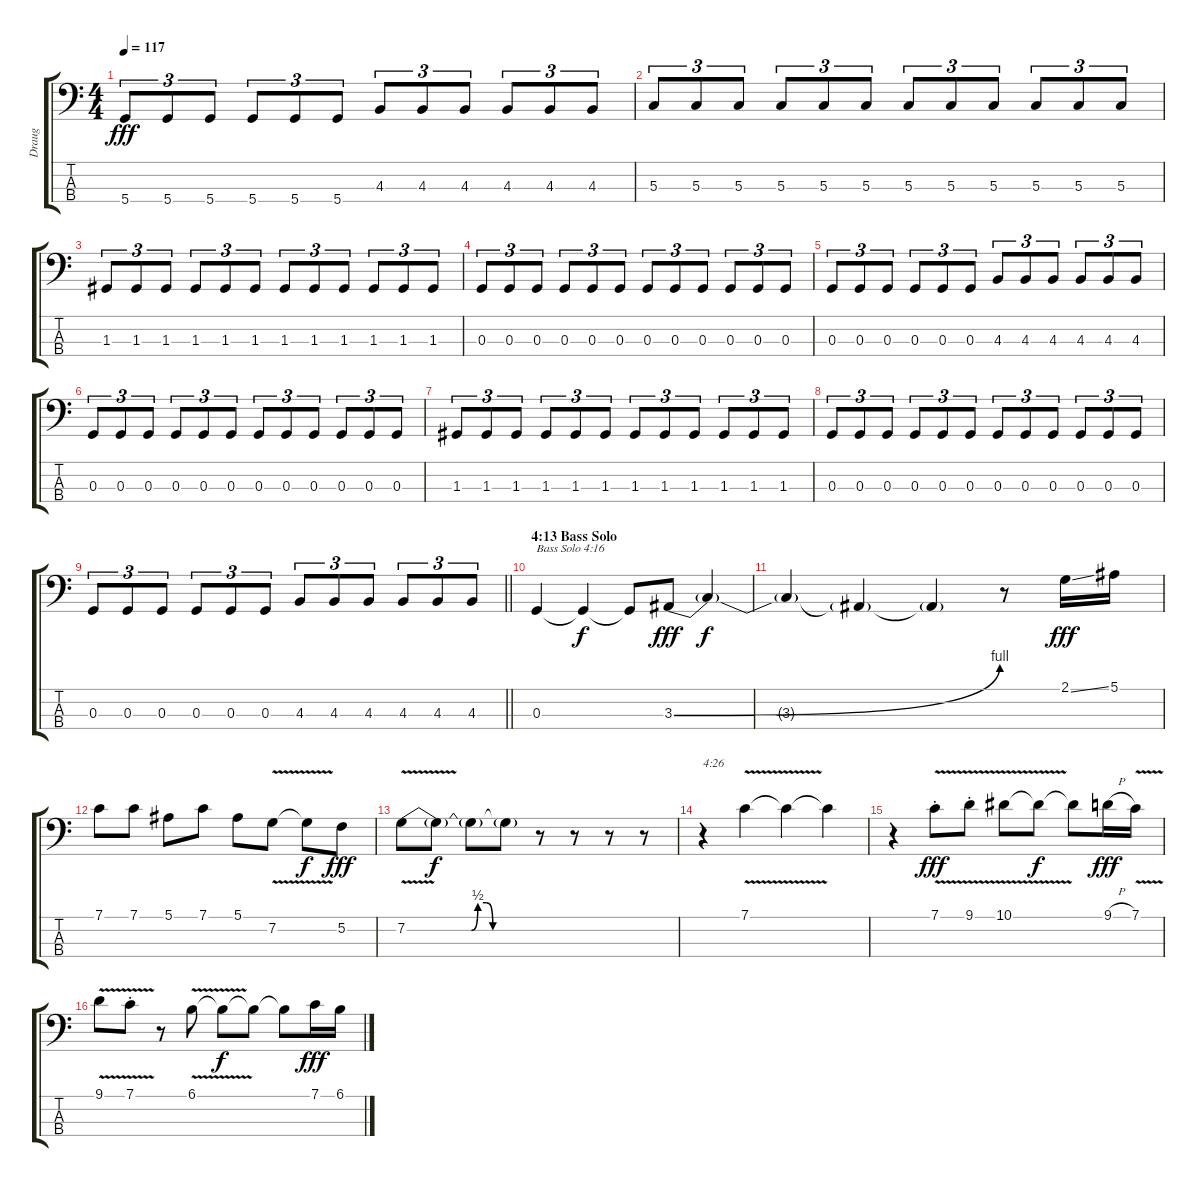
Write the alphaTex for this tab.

\track ("Draug" "Draug") {instrument synthbass2}
\staff {score tabs}
\tuning (F2 C2 G1 D1) {hide}
\ts (4 4)
\tempo 117
\clef f4
\ks c
5.4.8{tu (3 2) dy fff} 5.4.8{tu (3 2)} 5.4.8{tu (3 2)} 5.4.8{tu (3 2)} 5.4.8{tu (3 2)} 5.4.8{tu (3 2)} 4.3.8{tu (3 2)} 4.3.8{tu (3 2)} 4.3.8{tu (3 2)} 4.3.8{tu (3 2)} 4.3.8{tu (3 2)} 4.3.8{tu (3 2)} |
5.3.8{tu (3 2)} 5.3.8{tu (3 2)} 5.3.8{tu (3 2)} 5.3.8{tu (3 2)} 5.3.8{tu (3 2)} 5.3.8{tu (3 2)} 5.3.8{tu (3 2)} 5.3.8{tu (3 2)} 5.3.8{tu (3 2)} 5.3.8{tu (3 2)} 5.3.8{tu (3 2)} 5.3.8{tu (3 2)} |
1.3.8{tu (3 2)} 1.3.8{tu (3 2)} 1.3.8{tu (3 2)} 1.3.8{tu (3 2)} 1.3.8{tu (3 2)} 1.3.8{tu (3 2)} 1.3.8{tu (3 2)} 1.3.8{tu (3 2)} 1.3.8{tu (3 2)} 1.3.8{tu (3 2)} 1.3.8{tu (3 2)} 1.3.8{tu (3 2)} |
0.3.8{tu (3 2)} 0.3.8{tu (3 2)} 0.3.8{tu (3 2)} 0.3.8{tu (3 2)} 0.3.8{tu (3 2)} 0.3.8{tu (3 2)} 0.3.8{tu (3 2)} 0.3.8{tu (3 2)} 0.3.8{tu (3 2)} 0.3.8{tu (3 2)} 0.3.8{tu (3 2)} 0.3.8{tu (3 2)} |
0.3.8{tu (3 2)} 0.3.8{tu (3 2)} 0.3.8{tu (3 2)} 0.3.8{tu (3 2)} 0.3.8{tu (3 2)} 0.3.8{tu (3 2)} 4.3.8{tu (3 2)} 4.3.8{tu (3 2)} 4.3.8{tu (3 2)} 4.3.8{tu (3 2)} 4.3.8{tu (3 2)} 4.3.8{tu (3 2)} |
0.3.8{tu (3 2)} 0.3.8{tu (3 2)} 0.3.8{tu (3 2)} 0.3.8{tu (3 2)} 0.3.8{tu (3 2)} 0.3.8{tu (3 2)} 0.3.8{tu (3 2)} 0.3.8{tu (3 2)} 0.3.8{tu (3 2)} 0.3.8{tu (3 2)} 0.3.8{tu (3 2)} 0.3.8{tu (3 2)} |
1.3.8{tu (3 2)} 1.3.8{tu (3 2)} 1.3.8{tu (3 2)} 1.3.8{tu (3 2)} 1.3.8{tu (3 2)} 1.3.8{tu (3 2)} 1.3.8{tu (3 2)} 1.3.8{tu (3 2)} 1.3.8{tu (3 2)} 1.3.8{tu (3 2)} 1.3.8{tu (3 2)} 1.3.8{tu (3 2)} |
0.3.8{tu (3 2)} 0.3.8{tu (3 2)} 0.3.8{tu (3 2)} 0.3.8{tu (3 2)} 0.3.8{tu (3 2)} 0.3.8{tu (3 2)} 0.3.8{tu (3 2)} 0.3.8{tu (3 2)} 0.3.8{tu (3 2)} 0.3.8{tu (3 2)} 0.3.8{tu (3 2)} 0.3.8{tu (3 2)} |
\barLineRight lightlight
0.3.8{tu (3 2)} 0.3.8{tu (3 2)} 0.3.8{tu (3 2)} 0.3.8{tu (3 2)} 0.3.8{tu (3 2)} 0.3.8{tu (3 2)} 4.3.8{tu (3 2)} 4.3.8{tu (3 2)} 4.3.8{tu (3 2)} 4.3.8{tu (3 2)} 4.3.8{tu (3 2)} 4.3.8{tu (3 2)} |
\section ("" "4:13 Bass Solo")
0.3.4{txt "Bass Solo 4:16"} 0.3{t}.4{dy f} 0.3{t}.8 3.3{be (bend 0 0 60 4)}.8{dy fff} 3.3{t}.4{dy f} |
3.3{t}.4 3.3{t}.4 3.3{t}.4 r.8 2.1{ss}.16{dy fff} 5.1.16 |
7.1.8 7.1.8 5.1.8 7.1.8 5.1.8 7.2{v}.8 7.2{t}.8{dy f} 5.2.8{dy fff} |
7.2{be (custom 0 0 30 0 33 2 37 2 40 0 60 0) v}.8 7.2{t}.8{dy f} 7.2{t}.8 7.2{t}.8 r.8 r.8 r.8 r.8 |
r.4{txt "4:26"} 7.1{v}.4 7.1{t}.4 7.1{t}.4 |
r.4 7.1{v st}.8{dy fff} 9.1{v st}.8 10.1{v}.8 10.1{t}.8{dy f} 10.1{t}.8 9.1{h}.16{dy fff} 7.1{v}.16 |
9.1{v}.8 7.1{v st}.8 r.8 6.1{v}.8 6.1{t}.8{dy f} 6.1{t}.8 6.1{t}.8 7.1.16{dy fff} 6.1.16
